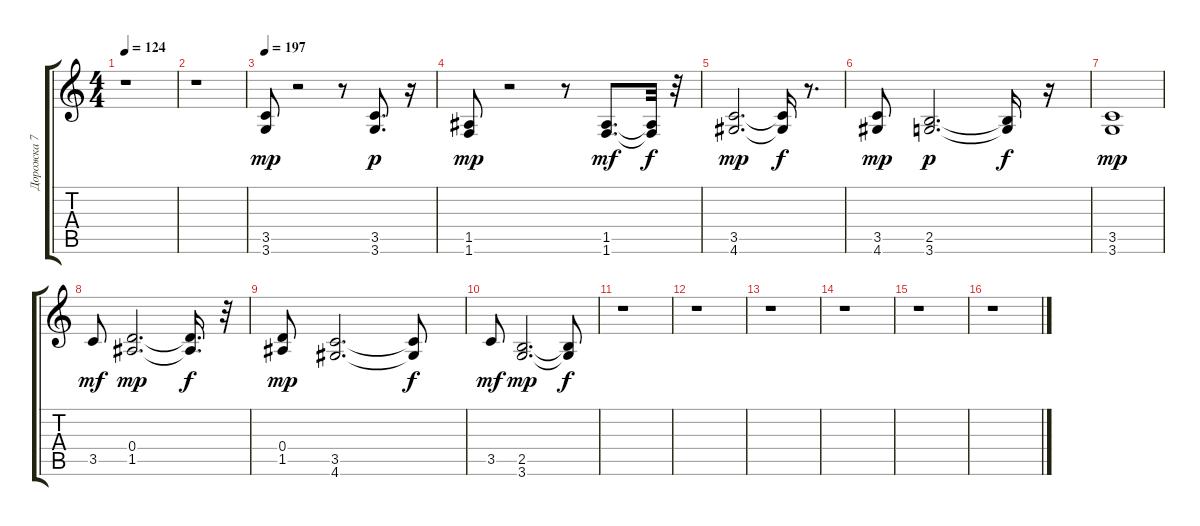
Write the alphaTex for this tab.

\track ("Дорожка 7" "Дорожка 7") {instrument distortionguitar}
\staff {score tabs}
\tuning (E4 B3 G3 D3 A2 E2) {hide}
\ts (4 4)
\tempo 124
\clef g2
\ks c
r.1{dy f} |
r.1 |
\tempo 197
(3.5 3.6).8{dy mp} r.2 r.8 (3.5 3.6).8{d dy p} r.16 |
(1.5 1.6).8{dy mp} r.2 r.8 (1.5 1.6).8{d dy mf} (1.5{t} 1.6{t}).32{dy f} r.32 |
(3.5 4.6).2{d dy mp} (3.5{t} 4.6{t}).16{dy f} r.8{d} |
(3.5 4.6).8{dy mp} (2.5 3.6).2{d dy p} (2.5{t} 3.6{t}).16{dy f} r.16 |
(3.5 3.6).1{dy mp} |
3.5.8{dy mf} (0.4 1.5).2{d dy mp} (0.4{t} 1.5{t}).16{d dy f} r.32 |
(0.4 1.5).8{dy mp} (3.5 4.6).2{d} (3.5{t} 4.6{t}).8{dy f} |
3.5.8{dy mf} (2.5 3.6).2{d dy mp} (2.5{t} 3.6{t}).8{dy f} |
r.1 |
r.1 |
r.1 |
r.1 |
r.1 |
r.1
